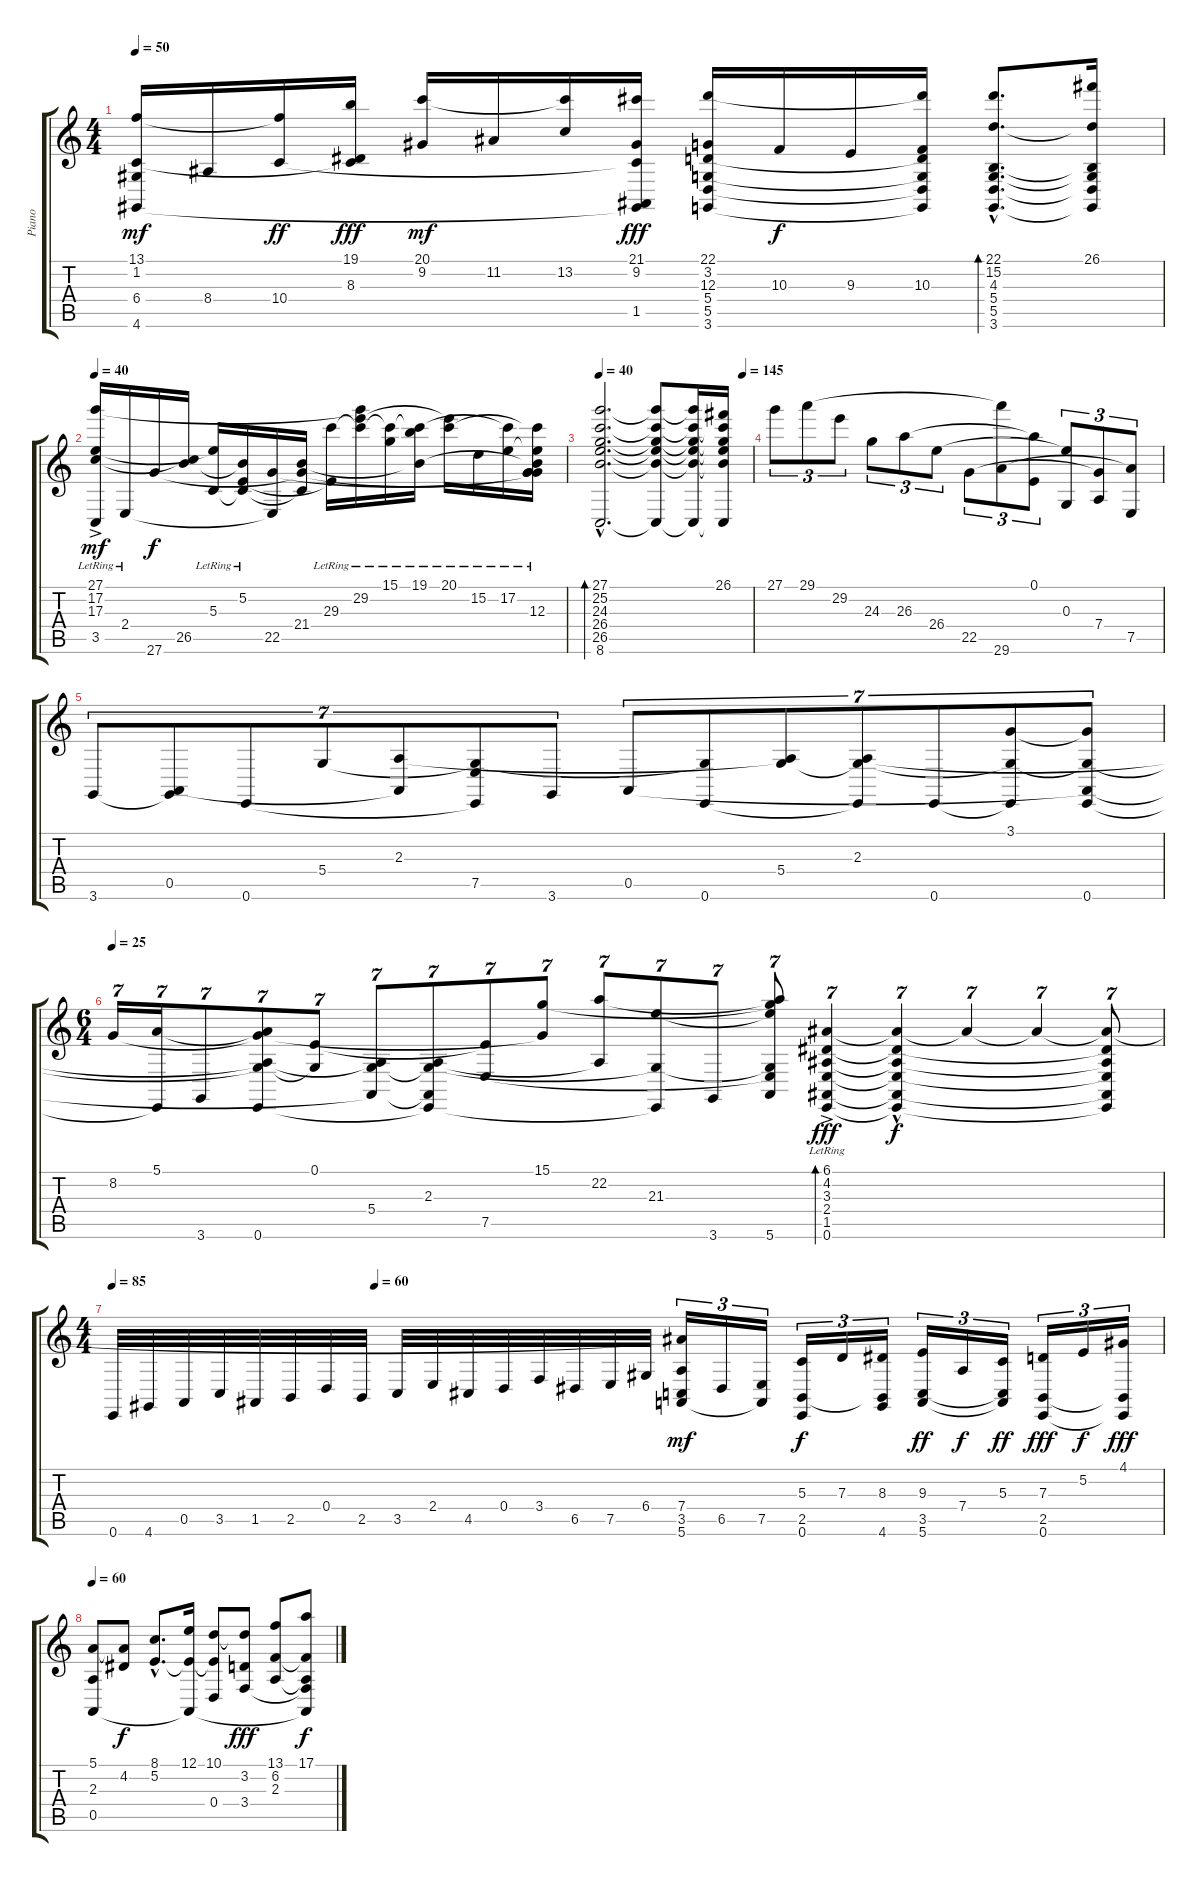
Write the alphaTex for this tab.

\track ("Piano" "Piano") {instrument acousticgrandpiano}
\staff {score tabs}
\tuning (E4 B3 G3 D3 A2 E2) {hide}
\ts (4 4)
\tempo 50
\clef g2
\ks c
(13.1 1.2 6.4 4.6).16{dy mf} 8.4.16 (13.1{t} 10.4).16{dy ff} (19.1 1.2{t} 8.3).16{dy fff} (20.1 9.2).16{dy mf} 11.2.16 (20.1{t} 13.2).16 (21.1 9.2 10.4{t} 1.5{t} 4.6{t}).16{dy fff} (22.1 3.2 12.3 5.4 5.5 3.6).16 10.3.16{dy f} 9.3.16 (22.1{t} 3.2{t} 10.3 5.4{t} 5.5{t} 3.6{t}).16 (22.1{hac} 15.2{hac} 4.3{hac} 5.4{hac} 5.5{hac} 3.6{hac}).8{d bd 480} (26.1 15.2{t} 4.3{t} 5.4{t} 5.5{t} 3.6{t}).16 |
\tempo 40
(27.1 17.2 17.3 3.5{ac lr}).16{dy mf} 2.4{lr}.16 27.6.16{dy f} (17.3{t} 26.5).16 (17.2{t} 5.3{lr}).16 (5.2{lr} 5.3{t} 26.5{t}).16 (2.4{t} 22.5).16 (5.3{t} 21.4 27.6{t}).16 (5.2{t} 29.3{lr}).16 (27.1{t} 29.2{lr} 29.3{t}).16 (15.1{lr} 29.3{t}).16 (19.1{lr} 29.3{t} 21.4{t}).16 (20.1{lr} 29.2{t}).16 15.2{lr}.16 (17.2{lr} 29.3{t}).16 (20.1{t} 17.2{t} 12.3{lr} 21.4{t} 22.5{t} 27.6{t}).16 |
\tempo 40
\tempo (145 0.9375)
(27.1{hac} 25.2{hac} 24.3{hac} 26.4{hac} 26.5{hac} 8.6{hac}).2{d bd 480} (27.1{t} 25.2{t} 24.3{t} 26.4{t} 26.5{t} 8.6{t}).8 (27.1{t} 25.2{t} 24.3{t} 26.4{t} 26.5{t} 8.6{t}).16 (26.1 25.2{t} 24.3{t} 26.4{t} 26.5{t} 8.6{t}).16 |
27.1.8{tu (3 2)} 29.1.8{tu (3 2)} 29.2.8{tu (3 2)} 24.3.8{tu (3 2)} 26.3.8{tu (3 2)} 26.4.8{tu (3 2)} 22.5.8{tu (3 2)} (29.1{t} 29.6).8{tu (3 2)} (0.1 26.3{t}).8{tu (3 2)} (0.3 26.4{t}).8{tu (3 2)} (7.4 22.5{t}).8{tu (3 2)} (7.5 29.6{t}).8{tu (3 2)} |
3.6.8{tu (7 4)} (0.5 3.6{t}).8{tu (7 4)} 0.6.8{tu (7 4)} 5.4.8{tu (7 4)} (2.3 0.5{t}).8{tu (7 4)} (5.4{t} 7.5 0.6{t}).8{tu (7 4)} 3.6.8{tu (7 4)} 0.5.8{tu (7 4)} (5.4{t} 0.6).8{tu (7 4)} (2.3{t} 5.4).8{tu (7 4)} (2.3 5.4{t} 0.6{t}).8{tu (7 4)} 0.6.8{tu (7 4)} (3.1 5.4{t} 0.6{t}).8{tu (7 4)} (3.1{t} 5.4{t} 0.5{t} 0.6).8{tu (7 4)} |
\ts (6 4)
\tempo 25
8.2.16{tu (7 4)} (5.1 0.6{t}).16{tu (7 4)} 3.6.8{tu (7 4)} (5.1{t} 8.2{t} 2.3{t} 5.4{t} 0.6).8{tu (7 4)} (0.1 5.4{t}).8{tu (7 4)} (2.3{t} 5.4 0.5{t}).8{tu (7 4)} (2.3 5.4{t} 0.5{t} 0.6{t}).8{tu (7 4)} (0.1{t} 7.5).8{tu (7 4)} (15.1 8.2{t}).8{tu (7 4)} (22.2 2.3{t}).8{tu (7 4)} (21.3 5.4{t} 0.6{t}).8{tu (7 4)} 3.6.8{tu (7 4)} (15.1{t} 22.2{t} 21.3{t} 5.4{t} 7.5{t} 5.6).8{tu (7 4)} (6.1{ac lr} 4.2{ac lr} 3.3{ac lr} 2.4{ac lr} 1.5{ac lr} 0.6{ac lr}).4{tu (7 4) bd 480 dy fff volume 13} (6.1{hac t} 4.2{t} 3.3{t} 2.4{t} 1.5{t} 0.6{t}).4{tu (7 4) dy f} 6.1{t}.4{tu (7 4)} 6.1{t}.4{tu (7 4)} (6.1{t} 4.2{t} 3.3{t} 2.4{t} 1.5{t} 0.6{t}).8{tu (7 4)} |
\ts (4 4)
\tempo 85
\tempo (60 0.25)
0.6.32{volume 13} 4.6.32 0.5.32 3.5.32 1.5.32 2.5.32 0.4.32 2.5.32 3.5.32 2.4.32 4.5.32 0.4.32 3.4.32 6.5.32 7.5.32 6.4.32 (6.1{t} 7.4 3.5 5.6).16{tu (3 2) dy mf} 6.5.16{tu (3 2)} (7.5 5.6{t}).16{tu (3 2)} (5.3 2.5 0.6).16{tu (3 2) dy f} 7.3.16{tu (3 2)} (8.3 2.5{t} 4.6).16{tu (3 2)} (9.3 3.5 5.6).16{tu (3 2) dy ff} 7.4.16{tu (3 2) dy f} (5.3 3.5{t} 5.6{t}).16{tu (3 2) dy ff} (7.3 2.5 0.6).16{tu (3 2) dy fff} 5.2.16{tu (3 2) dy f} (4.1 2.5{t} 0.6{t}).16{tu (3 2) dy fff} |
\tempo 60
(5.1 2.3 0.5).8 (5.1{t} 4.2).8{dy f} (8.1{hac} 5.2{hac}).8{d} (12.1 5.2{t} 0.5{t}).16 (10.1 5.2{t} 0.4).8 (10.1{t} 3.2 3.4).8{dy fff} (13.1 6.2 2.3).8 (17.1 6.2{t} 2.3{t} 3.4{t} 0.5{t}).8{dy f}
